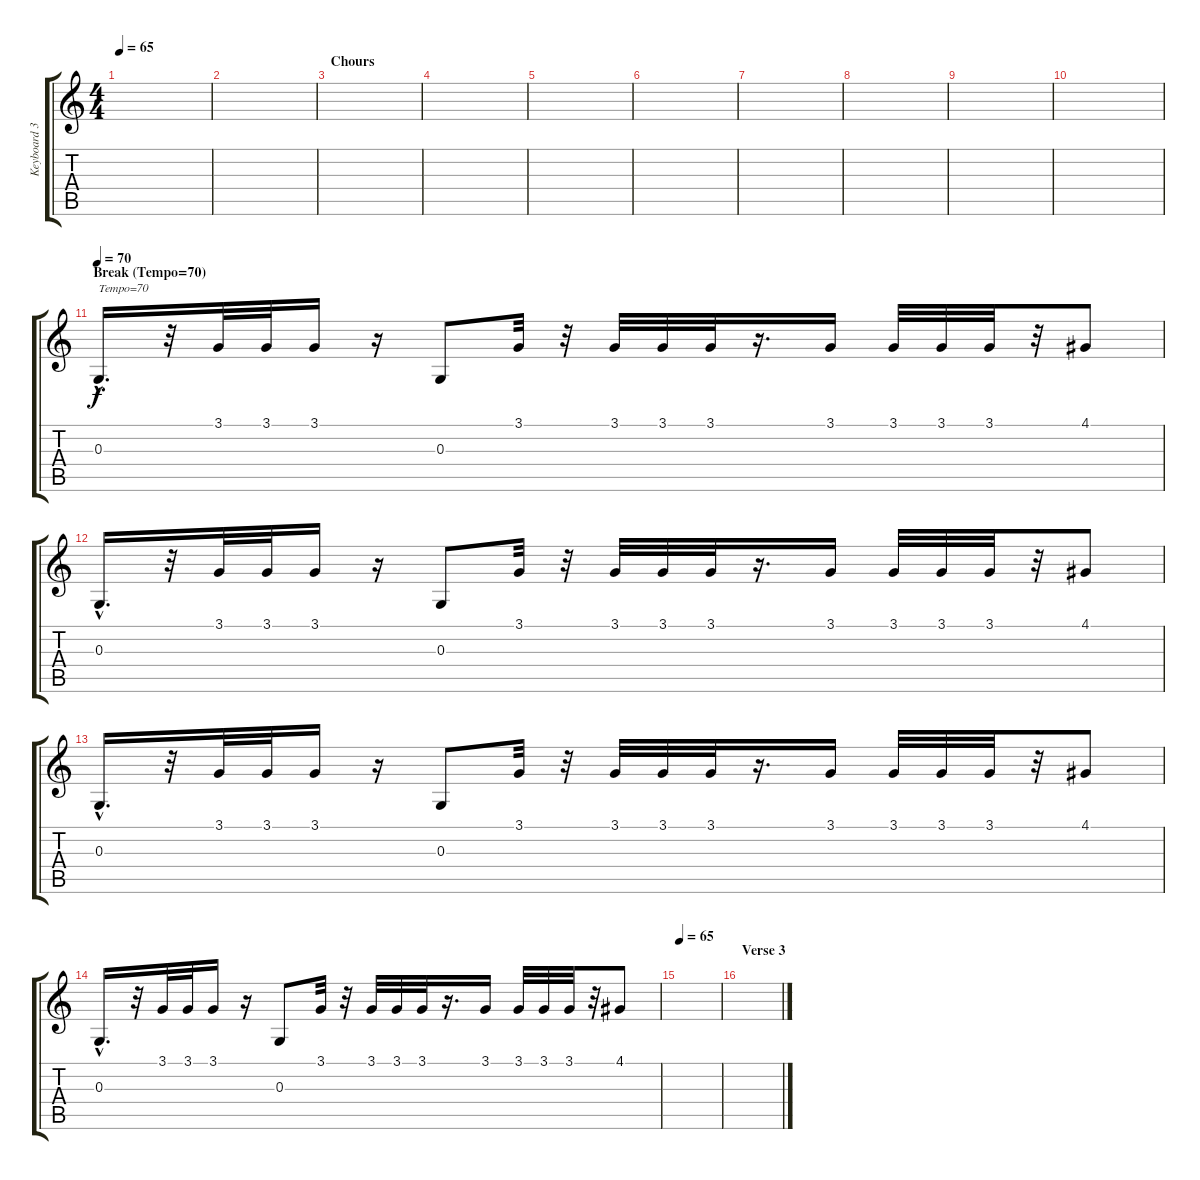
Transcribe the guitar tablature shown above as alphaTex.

\track ("Keyboard 3" "Keyboard 3") {instrument harpsichord}
\staff {score tabs}
\tuning (E4 B3 G3 D3 A2 E2) {hide}
\ts (4 4)
\tempo 65
\clef g2
\ks c
|
|
\section ("" "Chours")
|
|
|
|
|
|
|
|
\section ("" "Break (Tempo=70)")
\tempo 70
0.3{hac}.16{d txt "Tempo=70" instrument stringensemble1} r.32 3.1.32 3.1.32 3.1.16 r.16 0.3.8 3.1.32 r.32 3.1.32 3.1.32 3.1.32 r.16{d} 3.1.16 3.1.32 3.1.32 3.1.32 r.32 4.1.8 |
0.3{hac}.16{d} r.32 3.1.32 3.1.32 3.1.16 r.16 0.3.8 3.1.32 r.32 3.1.32 3.1.32 3.1.32 r.16{d} 3.1.16 3.1.32 3.1.32 3.1.32 r.32 4.1.8 |
0.3{hac}.16{d} r.32 3.1.32 3.1.32 3.1.16 r.16 0.3.8 3.1.32 r.32 3.1.32 3.1.32 3.1.32 r.16{d} 3.1.16 3.1.32 3.1.32 3.1.32 r.32 4.1.8 |
0.3{hac}.16{d} r.32 3.1.32 3.1.32 3.1.16 r.16 0.3.8 3.1.32 r.32 3.1.32 3.1.32 3.1.32 r.16{d} 3.1.16 3.1.32 3.1.32 3.1.32 r.32 4.1.8 |
\tempo 65
|
\section ("" "Verse 3")
